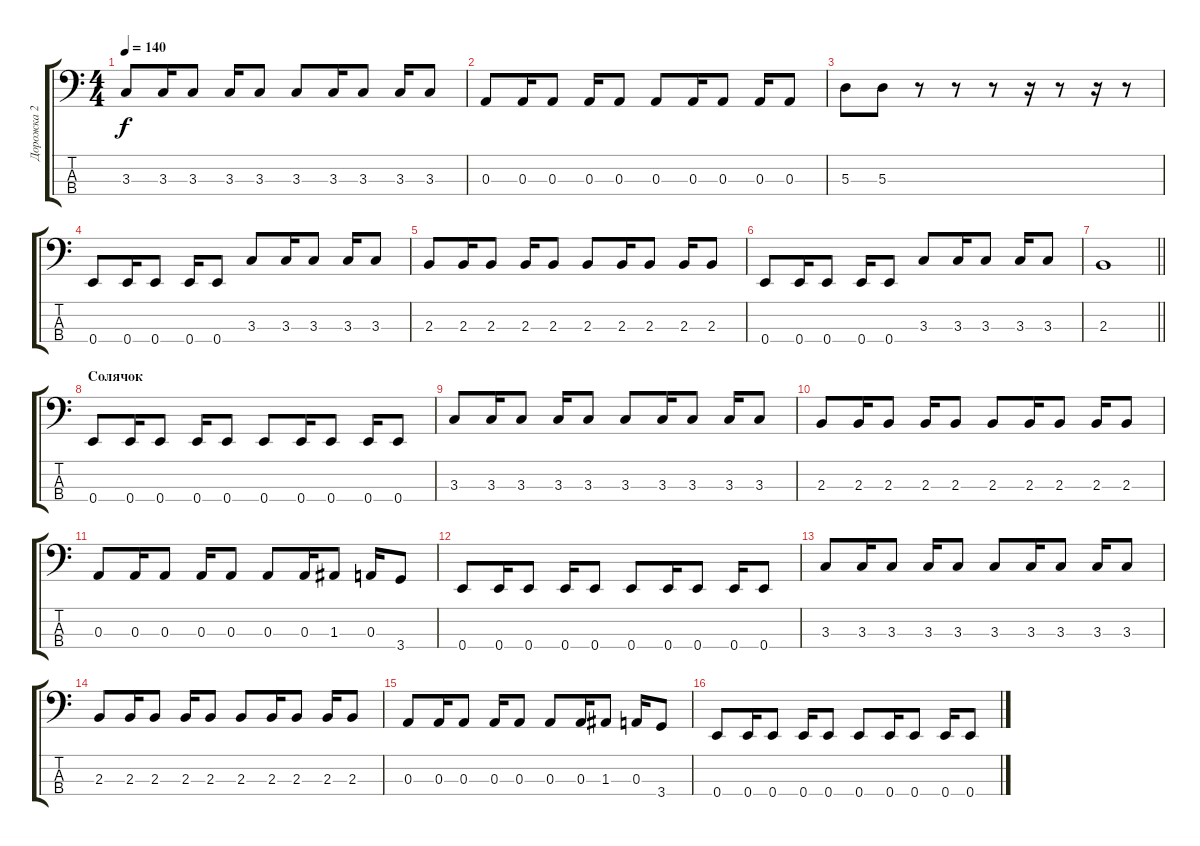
\track ("Дорожка 2" "Дорожка 2") {instrument electricbassfinger}
\staff {score tabs}
\tuning (G2 D2 A1 E1) {hide}
\ts (4 4)
\tempo 140
\clef f4
\ks c
3.3.8{dy f} 3.3.16 3.3.8 3.3.16 3.3.8 3.3.8 3.3.16 3.3.8 3.3.16 3.3.8 |
0.3.8 0.3.16 0.3.8 0.3.16 0.3.8 0.3.8 0.3.16 0.3.8 0.3.16 0.3.8 |
5.3.8 5.3.8 r.8 r.8 r.8 r.16 r.8 r.16 r.8 |
0.4.8 0.4.16 0.4.8 0.4.16 0.4.8 3.3.8 3.3.16 3.3.8 3.3.16 3.3.8 |
2.3.8 2.3.16 2.3.8 2.3.16 2.3.8 2.3.8 2.3.16 2.3.8 2.3.16 2.3.8 |
0.4.8 0.4.16 0.4.8 0.4.16 0.4.8 3.3.8 3.3.16 3.3.8 3.3.16 3.3.8 |
\barLineRight lightlight
2.3.1 |
\section ("" "Солячок")
0.4.8 0.4.16 0.4.8 0.4.16 0.4.8 0.4.8 0.4.16 0.4.8 0.4.16 0.4.8 |
3.3.8 3.3.16 3.3.8 3.3.16 3.3.8 3.3.8 3.3.16 3.3.8 3.3.16 3.3.8 |
2.3.8 2.3.16 2.3.8 2.3.16 2.3.8 2.3.8 2.3.16 2.3.8 2.3.16 2.3.8 |
0.3.8 0.3.16 0.3.8 0.3.16 0.3.8 0.3.8 0.3.16 1.3.8 0.3.16 3.4.8 |
0.4.8 0.4.16 0.4.8 0.4.16 0.4.8 0.4.8 0.4.16 0.4.8 0.4.16 0.4.8 |
3.3.8 3.3.16 3.3.8 3.3.16 3.3.8 3.3.8 3.3.16 3.3.8 3.3.16 3.3.8 |
2.3.8 2.3.16 2.3.8 2.3.16 2.3.8 2.3.8 2.3.16 2.3.8 2.3.16 2.3.8 |
0.3.8 0.3.16 0.3.8 0.3.16 0.3.8 0.3.8 0.3.16 1.3.8 0.3.16 3.4.8 |
0.4.8 0.4.16 0.4.8 0.4.16 0.4.8 0.4.8 0.4.16 0.4.8 0.4.16 0.4.8
